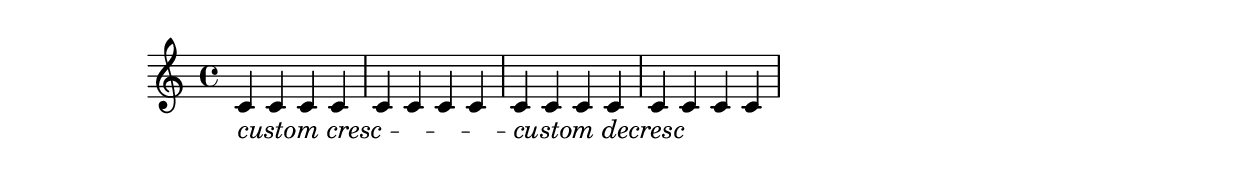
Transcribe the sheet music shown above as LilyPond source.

\version "2.13.8"

\header {
  lsrtags = "expressive-marks, tweaks-and-overrides"
  texidoc = "Postfix functions for custom crescendo text spanners.  The spanners
should start on the first note of the measure.  One has to use -\mycresc,
otherwise the spanner start will rather be assigned to the next note.
"
  doctitle = "Dynamics custom text spanner postfix"
}

% Two functions for (de)crescendo spanners where you can explicitly give the
% spanner text.
mycresc =
#(define-music-function (parser location mymarkup) (markup?)
   (make-music 'CrescendoEvent
               'span-direction START
               'span-type 'text
               'span-text mymarkup))
mydecresc =
#(define-music-function (parser location mymarkup) (markup?)
   (make-music 'DecrescendoEvent
               'span-direction START
               'span-type 'text
               'span-text mymarkup))

\relative c' {
  c4-\mycresc "custom cresc" c4 c4 c4 |
  c4 c4 c4 c4 |
  c4-\mydecresc "custom decresc" c4 c4 c4 |
  c4 c4\! c4 c4
}



